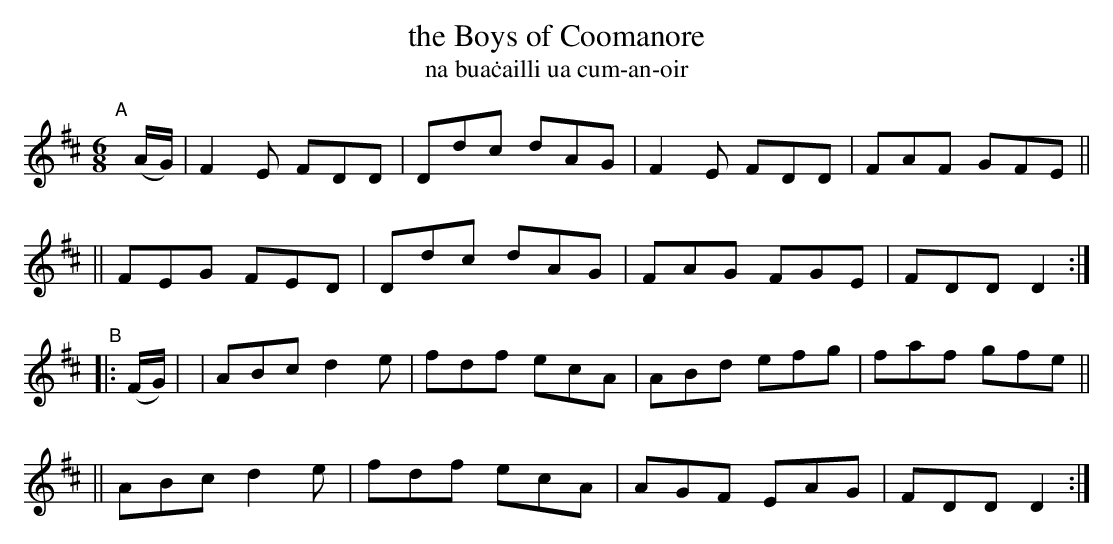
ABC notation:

X:1
T: the Boys of Coomanore
T: na bua\.cailli ua cum-an-oir
M: 6/8
L: 1/8
K: D
"^A"[|] (A/G/) \
|  F2E FDD | Ddc dAG | F2E FDD | FAF GFE ||
|| FEG FED | Ddc dAG | FAG FGE | FDD D2 :|
"^B"|: (F/G/) |\
|  ABc d2e | fdf ecA | ABd efg | faf gfe ||
|| ABc d2e | fdf ecA | AGF EAG | FDD D2 :|
